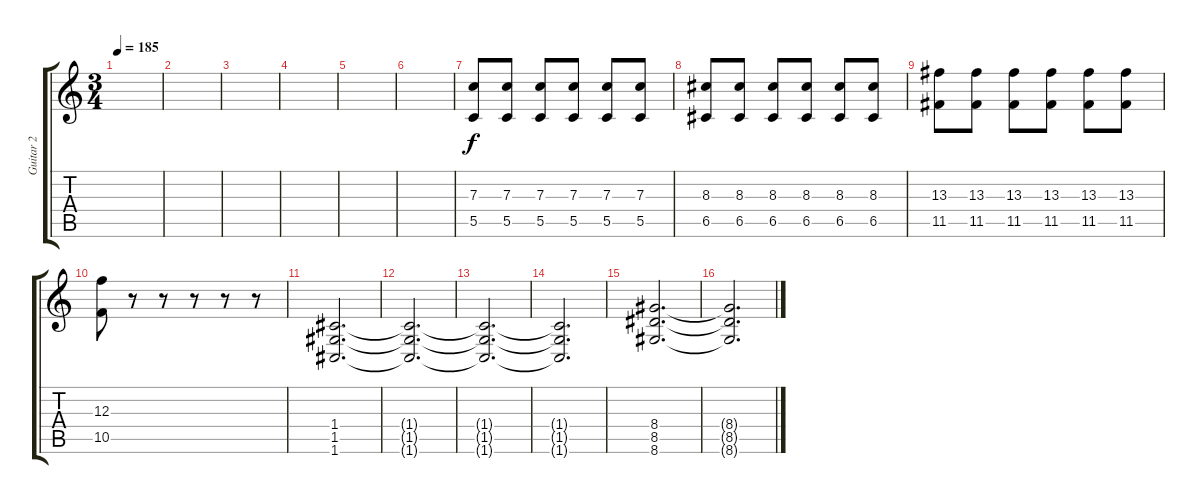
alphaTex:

\track ("Guitar 2" "Guitar 2") {instrument overdrivenguitar}
\staff {score tabs}
\tuning (D4 A3 F3 C3 G2 C2) {hide}
\ts (3 4)
\tempo 185
\clef g2
\ks c
|
|
|
|
|
|
(7.3 5.5).8 (7.3 5.5).8 (7.3 5.5).8 (7.3 5.5).8 (7.3 5.5).8 (7.3 5.5).8 |
(8.3 6.5).8 (8.3 6.5).8 (8.3 6.5).8 (8.3 6.5).8 (8.3 6.5).8 (8.3 6.5).8 |
(13.3 11.5).8 (13.3 11.5).8 (13.3 11.5).8 (13.3 11.5).8 (13.3 11.5).8 (13.3 11.5).8 |
(12.3 10.5).8 r.8 r.8 r.8 r.8 r.8 |
(1.4 1.5 1.6).2{d} |
(1.4{t} 1.5{t} 1.6{t}).2{d} |
(1.4{t} 1.5{t} 1.6{t}).2{d} |
(1.4{t} 1.5{t} 1.6{t}).2{d} |
(8.4 8.5 8.6).2{d} |
(8.4{t} 8.5{t} 8.6{t}).2{d}
